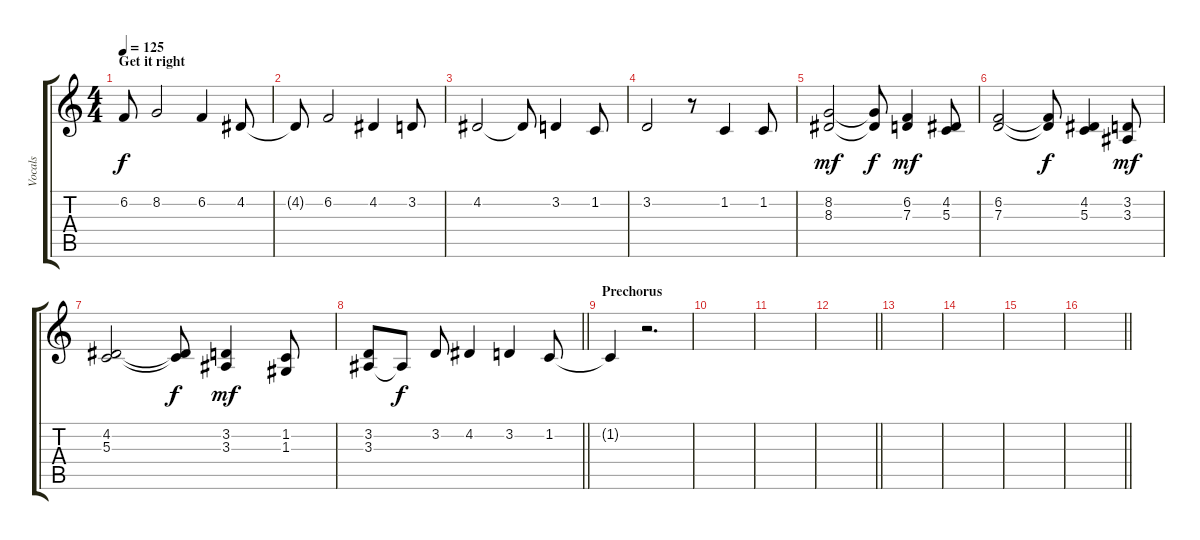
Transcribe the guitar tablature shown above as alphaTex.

\track ("Vocals" "Vocals") {instrument choiraahs}
\staff {score tabs}
\tuning (E4 B3 G3 D3 A2 E2) {hide}
\ts (4 4)
\section ("" "Get it right")
\tempo 125
\clef g2
\ks c
6.2{t}.8{dy f} 8.2.2 6.2.4 4.2.8 |
4.2{t}.8 6.2.2 4.2.4 3.2.8 |
4.2.2 4.2{t}.8 3.2.4 1.2.8 |
3.2.2 r.8 1.2.4 1.2.8 |
(8.2 8.3).2{dy mf} (8.2{t} 8.3{t}).8{dy f} (6.2 7.3).4{dy mf} (4.2 5.3).8 |
(6.2 7.3).2 (6.2{t} 7.3{t}).8{dy f} (4.2 5.3).4 (3.2 3.3).8{dy mf} |
(4.2 5.3).2 (4.2{t} 5.3{t}).8{dy f} (3.2 3.3).4{dy mf} (1.2 1.3).8 |
\barLineRight lightlight
(3.2 3.3).8 3.3{t}.8{dy f} 3.2.8 4.2.4 3.2.4 1.2.8 |
\section ("" "Prechorus")
1.2{t}.4 r.2{d} |
|
|
\barLineRight lightlight
|
|
|
|
\barLineRight lightlight
